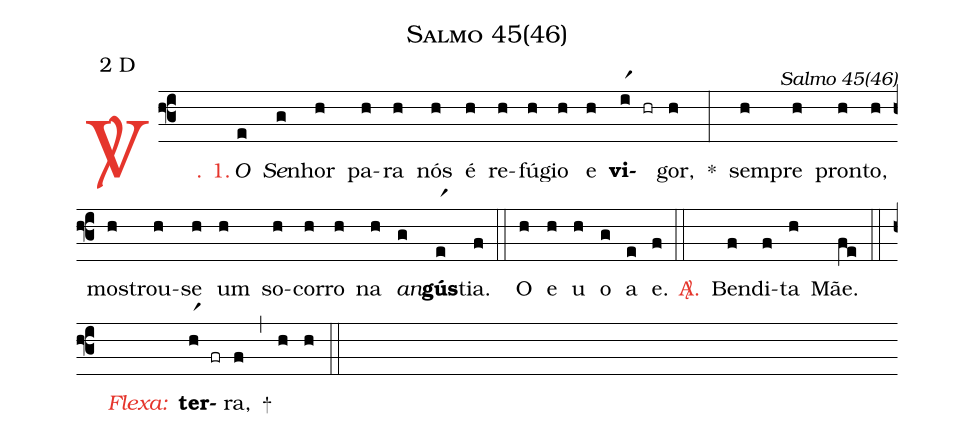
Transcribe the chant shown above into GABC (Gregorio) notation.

name: Salmo 45(46);
mode: 2;
mode-differentia: D;
commentary: Salmo 45(46);
%%
(f3)

<c><sp>V/</sp>. 1.</c>() <i>O</i>(e) <i>Se</i>(g)nhor(h) pa(h)ra(h) nós(h) é(h) re(h)fú(h)gio(h) e(h) <b>vi</b>(ir1 hr)gor,(h) *(:) sem(h)pre(h) pron(h)to,(h) mos(h)trou-(h)se(h) um(h) so(h)cor(h)ro(h) na(h) <i>an</i>(g)<b>gús</b>(er1)tia.(f)

(::)

<eu>O(h) e(h) u(h) o(g) a(e) e.</eu>(f)

(::)

<nlba><c><sp>A/</sp>.</c>() Ben</nlba>(f)di(f)ta(h) Mãe.(fe)

(::)

<nlba><c><i>Flexa:</i></c>() <b>ter</b></nlba>(hr1 fr)ra,(f) +(,) (h) (h)

(::)
